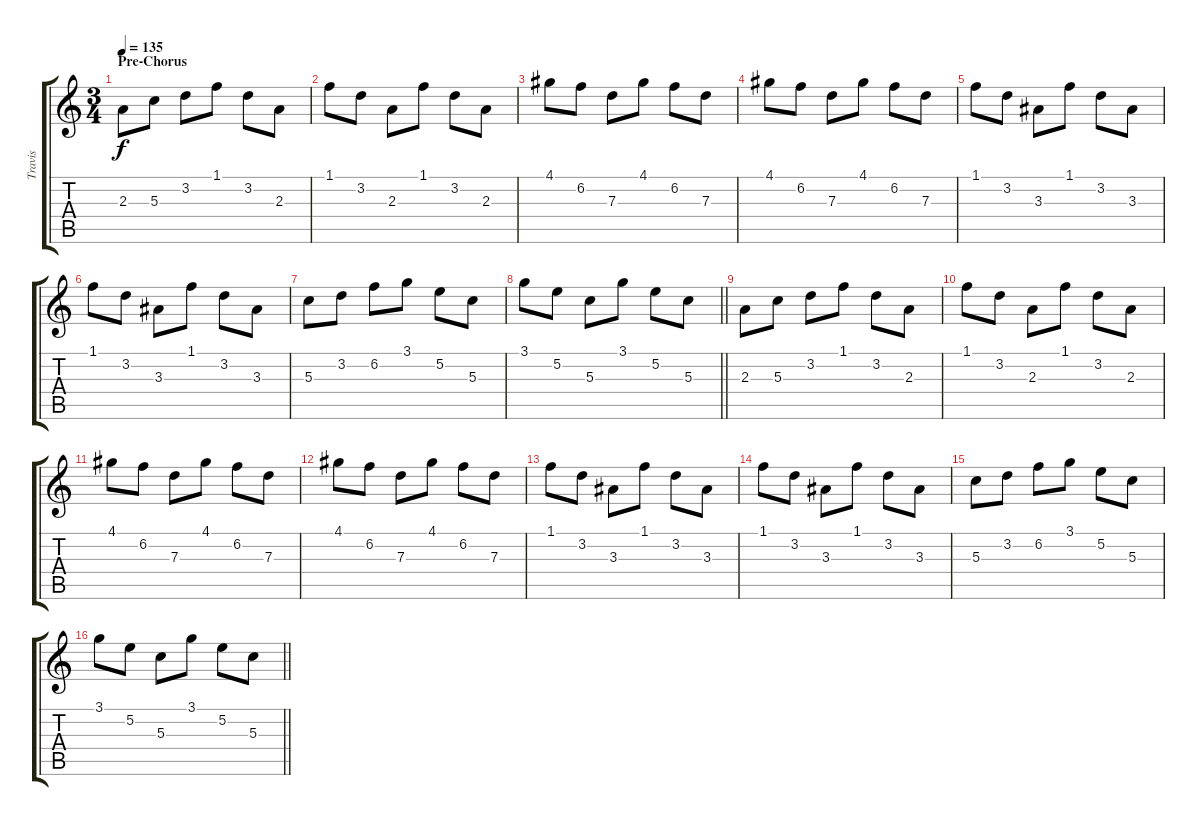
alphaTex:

\track ("Travis" "Travis") {instrument acousticguitarsteel}
\staff {score tabs}
\tuning (E4 B3 G3 D3 A2 E2) {hide}
\ts (3 4)
\section ("" "Pre-Chorus")
\tempo 135
\clef g2
\ks c
2.3.8{dy f} 5.3.8 3.2.8 1.1.8 3.2.8 2.3.8 |
1.1.8 3.2.8 2.3.8 1.1.8 3.2.8 2.3.8 |
4.1.8 6.2.8 7.3.8 4.1.8 6.2.8 7.3.8 |
4.1.8 6.2.8 7.3.8 4.1.8 6.2.8 7.3.8 |
1.1.8 3.2.8 3.3.8 1.1.8 3.2.8 3.3.8 |
1.1.8 3.2.8 3.3.8 1.1.8 3.2.8 3.3.8 |
5.3.8 3.2.8 6.2.8 3.1.8 5.2.8 5.3.8 |
\barLineRight lightlight
3.1.8 5.2.8 5.3.8 3.1.8 5.2.8 5.3.8 |
2.3.8 5.3.8 3.2.8 1.1.8 3.2.8 2.3.8 |
1.1.8 3.2.8 2.3.8 1.1.8 3.2.8 2.3.8 |
4.1.8 6.2.8 7.3.8 4.1.8 6.2.8 7.3.8 |
4.1.8 6.2.8 7.3.8 4.1.8 6.2.8 7.3.8 |
1.1.8 3.2.8 3.3.8 1.1.8 3.2.8 3.3.8 |
1.1.8 3.2.8 3.3.8 1.1.8 3.2.8 3.3.8 |
5.3.8 3.2.8 6.2.8 3.1.8 5.2.8 5.3.8 |
\barLineRight lightlight
3.1.8 5.2.8 5.3.8 3.1.8 5.2.8 5.3.8
